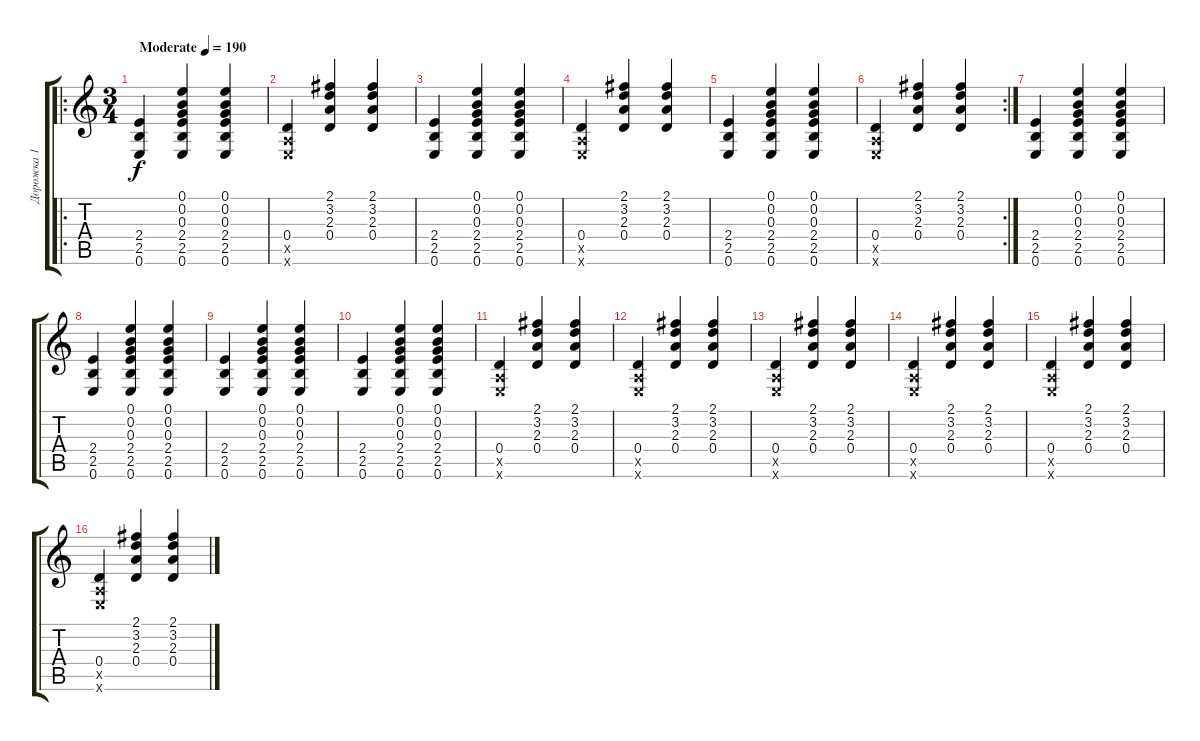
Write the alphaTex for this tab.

\track ("Дорожка 1" "Дорожка 1") {instrument acousticguitarsteel}
\staff {score tabs}
\tuning (E4 B3 G3 D3 A2 E2) {hide}
\ro
\ts (3 4)
\tempo (190 "Moderate")
\clef g2
\ks c
(2.4 2.5 0.6).4{dy f instrument acousticguitarsteel} (0.1 0.2 0.3 2.4 2.5 0.6).4 (0.1 0.2 0.3 2.4 2.5 0.6).4 |
(0.4 0.5{x} 0.6{x}).4 (2.1 3.2 2.3 0.4).4 (2.1 3.2 2.3 0.4).4 |
(2.4 2.5 0.6).4 (0.1 0.2 0.3 2.4 2.5 0.6).4 (0.1 0.2 0.3 2.4 2.5 0.6).4 |
(0.4 0.5{x} 0.6{x}).4 (2.1 3.2 2.3 0.4).4 (2.1 3.2 2.3 0.4).4 |
(2.4 2.5 0.6).4 (0.1 0.2 0.3 2.4 2.5 0.6).4 (0.1 0.2 0.3 2.4 2.5 0.6).4 |
\rc 2
(0.4 0.5{x} 0.6{x}).4 (2.1 3.2 2.3 0.4).4 (2.1 3.2 2.3 0.4).4 |
(2.4 2.5 0.6).4 (0.1 0.2 0.3 2.4 2.5 0.6).4 (0.1 0.2 0.3 2.4 2.5 0.6).4 |
(2.4 2.5 0.6).4 (0.1 0.2 0.3 2.4 2.5 0.6).4 (0.1 0.2 0.3 2.4 2.5 0.6).4 |
(2.4 2.5 0.6).4 (0.1 0.2 0.3 2.4 2.5 0.6).4 (0.1 0.2 0.3 2.4 2.5 0.6).4 |
(2.4 2.5 0.6).4 (0.1 0.2 0.3 2.4 2.5 0.6).4 (0.1 0.2 0.3 2.4 2.5 0.6).4 |
(0.4 0.5{x} 0.6{x}).4 (2.1 3.2 2.3 0.4).4 (2.1 3.2 2.3 0.4).4 |
(0.4 0.5{x} 0.6{x}).4 (2.1 3.2 2.3 0.4).4 (2.1 3.2 2.3 0.4).4 |
(0.4 0.5{x} 0.6{x}).4 (2.1 3.2 2.3 0.4).4 (2.1 3.2 2.3 0.4).4 |
(0.4 0.5{x} 0.6{x}).4 (2.1 3.2 2.3 0.4).4 (2.1 3.2 2.3 0.4).4 |
(0.4 0.5{x} 0.6{x}).4 (2.1 3.2 2.3 0.4).4 (2.1 3.2 2.3 0.4).4 |
(0.4 0.5{x} 0.6{x}).4 (2.1 3.2 2.3 0.4).4 (2.1 3.2 2.3 0.4).4
